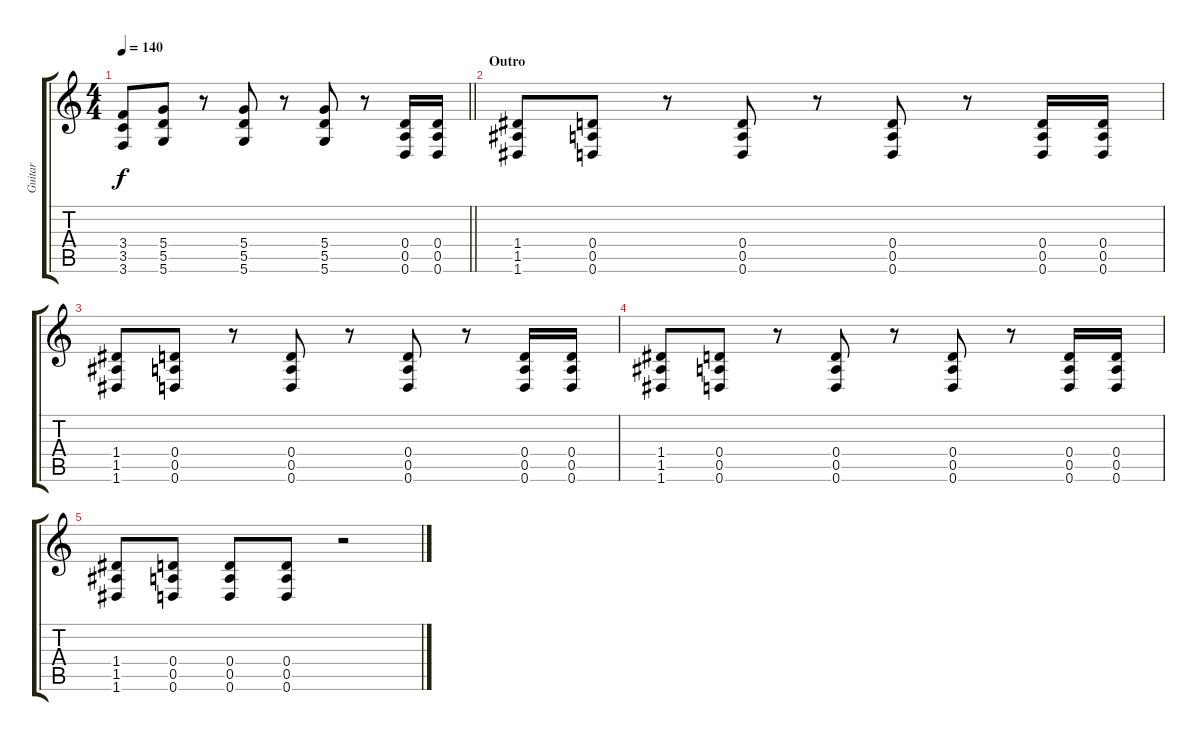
\track ("Guitar" "Guitar") {instrument overdrivenguitar}
\staff {score tabs}
\tuning (E4 B3 G3 D3 A2 D2) {hide}
\ts (4 4)
\tempo 140
\clef g2
\barLineRight lightlight
\ks c
(3.4 3.5 3.6).8{dy f} (5.4 5.5 5.6).8 r.8 (5.4 5.5 5.6).8 r.8 (5.4 5.5 5.6).8 r.8 (0.4 0.5 0.6).16 (0.4 0.5 0.6).16 |
\section ("" "Outro")
(1.4 1.5 1.6).8 (0.4 0.5 0.6).8 r.8 (0.4 0.5 0.6).8 r.8 (0.4 0.5 0.6).8 r.8 (0.4 0.5 0.6).16 (0.4 0.5 0.6).16 |
(1.4 1.5 1.6).8 (0.4 0.5 0.6).8 r.8 (0.4 0.5 0.6).8 r.8 (0.4 0.5 0.6).8 r.8 (0.4 0.5 0.6).16 (0.4 0.5 0.6).16 |
(1.4 1.5 1.6).8 (0.4 0.5 0.6).8 r.8 (0.4 0.5 0.6).8 r.8 (0.4 0.5 0.6).8 r.8 (0.4 0.5 0.6).16 (0.4 0.5 0.6).16 |
(1.4 1.5 1.6).8 (0.4 0.5 0.6).8 (0.4 0.5 0.6).8 (0.4 0.5 0.6).8 r.2
